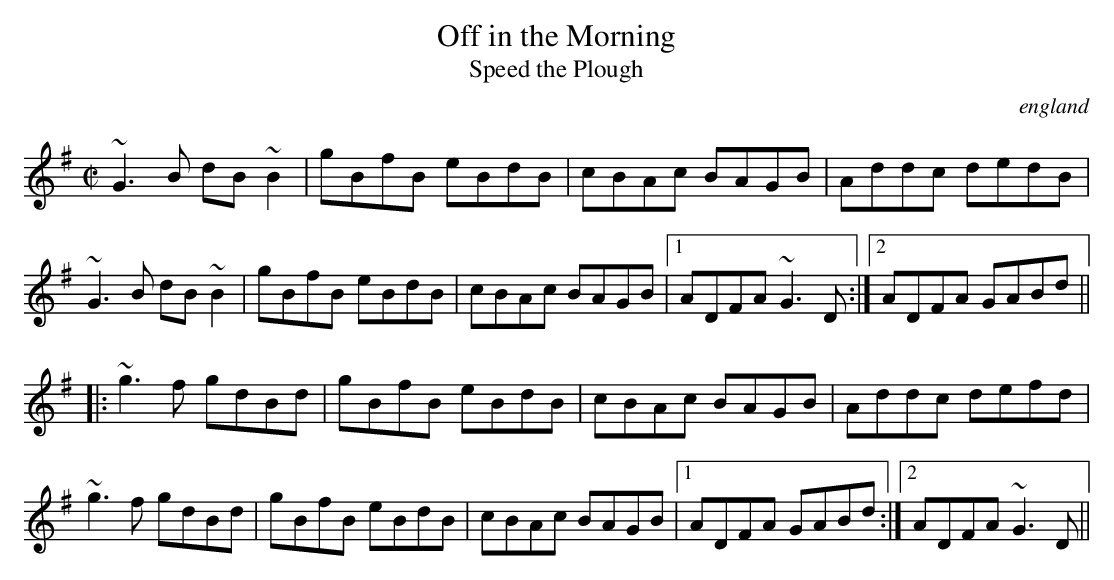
X:1
T:Off in the Morning
T:Speed the Plough
O:england
M:C|
K:G
~G3B dB~B2|gBfB eBdB|cBAc BAGB|Addc dedB|
~G3B dB~B2|gBfB eBdB|cBAc BAGB|1 ADFA ~G3D:|2 ADFA GABd||
|:~g3f gdBd|gBfB eBdB|cBAc BAGB|Addc defd|
~g3f gdBd|gBfB eBdB|cBAc BAGB|1 ADFA GABd:|2 ADFA ~G3D||
